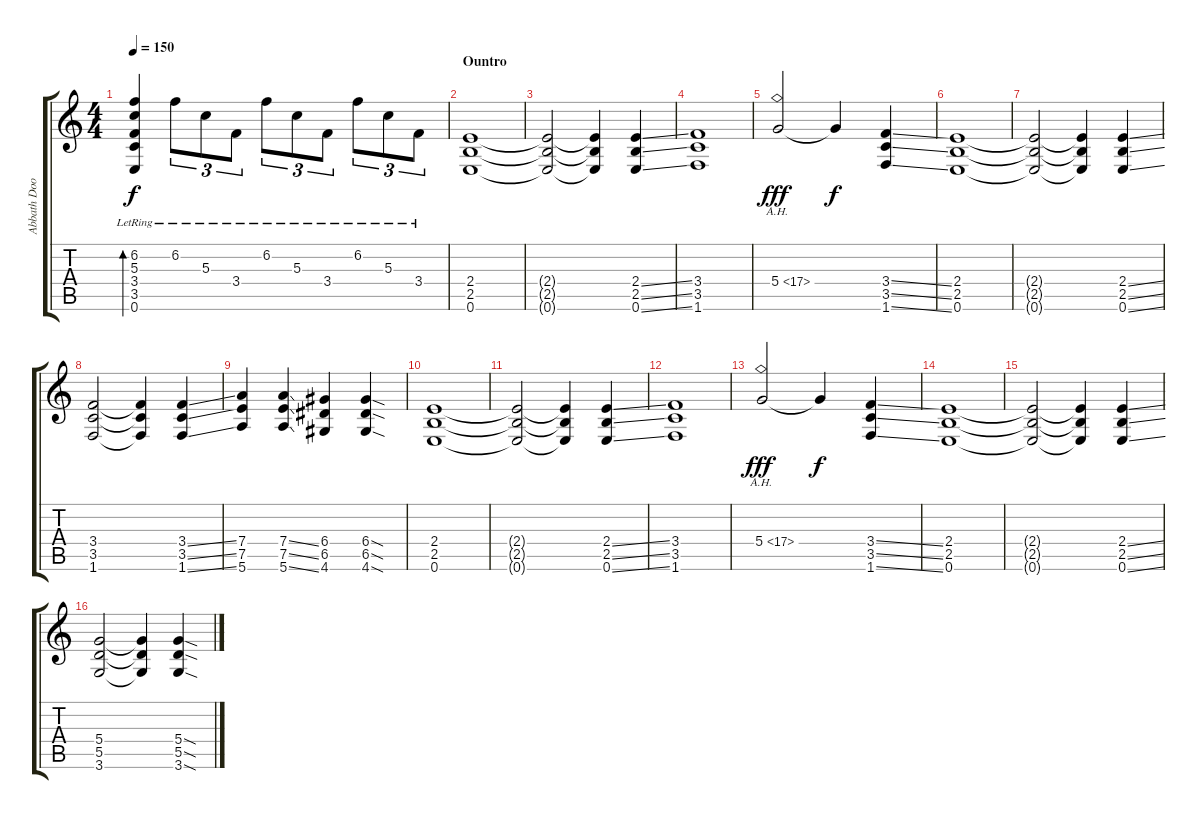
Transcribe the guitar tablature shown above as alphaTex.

\track ("Abbath Doom Occulta (Guitar)" "Abbath Doo") {instrument distortionguitar}
\staff {score tabs}
\tuning (E4 B3 G3 D3 A2 E2) {hide}
\ts (4 4)
\tempo 150
\clef g2
\ks c
(6.2{lr} 5.3{lr} 3.4{lr} 3.5{lr} 0.6{lr}).4{bd 120 dy f} 6.2{lr}.8{tu (3 2)} 5.3{lr}.8{tu (3 2)} 3.4{lr}.8{tu (3 2)} 6.2{lr}.8{tu (3 2)} 5.3{lr}.8{tu (3 2)} 3.4{lr}.8{tu (3 2)} 6.2{lr}.8{tu (3 2)} 5.3{lr}.8{tu (3 2)} 3.4{lr}.8{tu (3 2)} |
\section ("" "Ountro")
(2.4 2.5 0.6).1{instrument distortionguitar} |
(2.4{t} 2.5{t} 0.6{t}).2 (2.4{t} 2.5{t} 0.6{t}).4 (2.4{ss} 2.5{ss} 0.6{ss}).4 |
(3.4 3.5 1.6).1 |
5.4{ah 12}.2{dy fff instrument guitarharmonics} 5.4{t}.4{dy f} (3.4{ss} 3.5{ss} 1.6{ss}).4{instrument distortionguitar} |
(2.4 2.5 0.6).1 |
(2.4{t} 2.5{t} 0.6{t}).2 (2.4{t} 2.5{t} 0.6{t}).4 (2.4{ss} 2.5{ss} 0.6{ss}).4 |
(3.4 3.5 1.6).2 (3.4{t} 3.5{t} 1.6{t}).4 (3.4{ss} 3.5{ss} 1.6{ss}).4 |
(7.4 7.5 5.6).4 (7.4{ss} 7.5{ss} 5.6{ss}).4 (6.4 6.5 4.6).4 (6.4{sod} 6.5{sod} 4.6{sod}).4 |
(2.4 2.5 0.6).1 |
(2.4{t} 2.5{t} 0.6{t}).2 (2.4{t} 2.5{t} 0.6{t}).4 (2.4{ss} 2.5{ss} 0.6{ss}).4 |
(3.4 3.5 1.6).1 |
5.4{ah 12}.2{dy fff instrument guitarharmonics} 5.4{t}.4{dy f} (3.4{ss} 3.5{ss} 1.6{ss}).4{instrument distortionguitar} |
(2.4 2.5 0.6).1 |
(2.4{t} 2.5{t} 0.6{t}).2 (2.4{t} 2.5{t} 0.6{t}).4 (2.4{ss} 2.5{ss} 0.6{ss}).4 |
(5.4 5.5 3.6).2 (5.4{t} 5.5{t} 3.6{t}).4 (5.4{sod} 5.5{sod} 3.6{sod}).4
